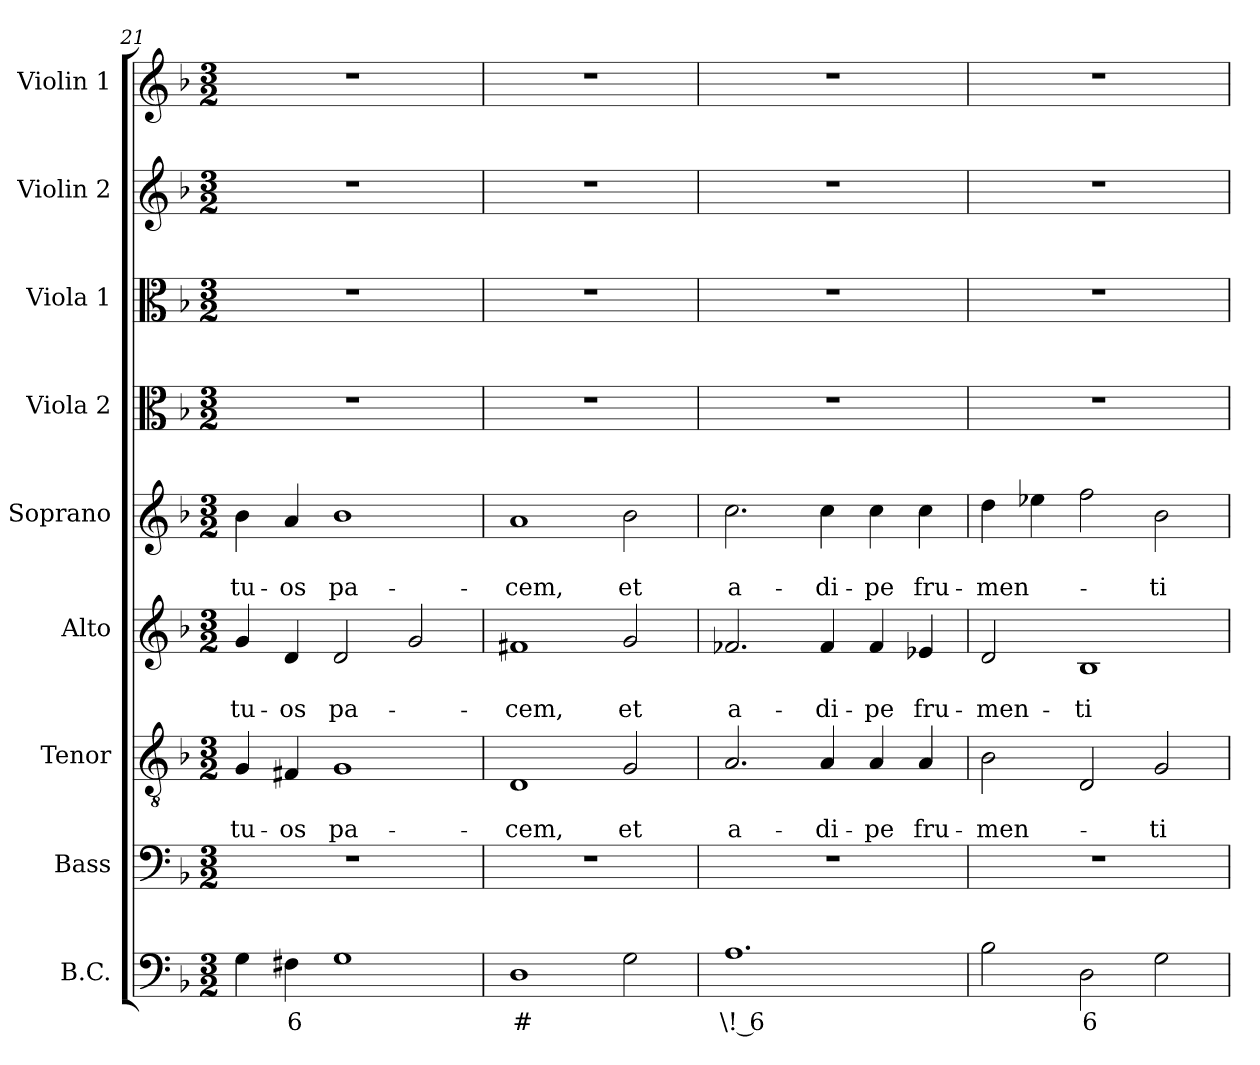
**kern	**text	**kern	**kern	**text	**text	**kern	**text	**text	**kern	**text	**text	**kern	**kern	**kern	**kern
*part9	*part9	*part8	*part7	*part7	*part7	*part6	*part6	*part6	*part5	*part5	*part5	*part4	*part3	*part2	*part1
*staff9	*staff9	*staff8	*staff7	*staff7	*staff7	*staff6	*staff6	*staff6	*staff5	*staff5	*staff5	*staff4	*staff3	*staff2	*staff1
*I"B.C.	*	*I"Bass	*I"Tenor	*	*	*I"Alto	*	*	*I"Soprano	*	*	*I"Viola 2	*I"Viola 1	*I"Violin 2	*I"Violin 1
*I'BC	*	*I'B	*I'T	*	*	*I'A	*	*	*I'S	*	*	*I'Vla. 2	*I'Vla. 1	*I'Vln. 2	*I'Vln. 1
*clefF4	*	*clefF4	*clefGv2	*	*	*clefG2	*	*	*clefG2	*	*	*clefC3	*clefC3	*clefG2	*clefG2
*k[b-]	*	*k[b-]	*k[b-]	*	*	*k[b-]	*	*	*k[b-]	*	*	*k[b-]	*k[b-]	*k[b-]	*k[b-]
*F:	*	*F:	*F:	*	*	*F:	*	*	*F:	*	*	*F:	*F:	*F:	*F:
*M3/2	*	*M3/2	*M3/2	*	*	*M3/2	*	*	*M3/2	*	*	*M3/2	*M3/2	*M3/2	*M3/2
=21	=21	=21	=21	=21	=21	=21	=21	=21	=21	=21	=21	=21	=21	=21	=21
!	!	!	!	!	!LO:LY:b	!	!	!LO:LY:b	!	!	!LO:LY:b	!	!	!	!
4G\	.	1.r	4G/	.	tu-	4g/	.	tu-	4b-\	.	tu-	1.r	1.r	1.r	1.r
!	!LO:LY:b	!	!	!	!LO:LY:b	!	!	!LO:LY:b	!	!	!LO:LY:b	!	!	!	!
4F#X\	6	.	4F#X/	.	-os	4d/	.	-os	4a/	.	-os	.	.	.	.
!	!	!	!	!	!LO:LY:b	!	!	!LO:LY:b	!	!	!LO:LY:b	!	!	!	!
1G	.	.	1G	.	pa-	2d/	.	pa-	1b-	.	pa-	.	.	.	.
.	.	.	.	.	.	2g/	.	.	.	.	.	.	.	.	.
=22	=22	=22	=22	=22	=22	=22	=22	=22	=22	=22	=22	=22	=22	=22	=22
!	!LO:LY:b	!	!	!	!LO:LY:b	!	!	!LO:LY:b	!	!	!LO:LY:b	!	!	!	!
1D	#	1.r	1D	.	-cem,	1f#X	.	-cem,	1a	.	-cem,	1.r	1.r	1.r	1.r
!	!	!	!	!	!LO:LY:b	!	!	!LO:LY:b	!	!	!LO:LY:b	!	!	!	!
2G\	.	.	2G/	.	et	2g/	.	et	2b-\	.	et	.	.	.	.
=23	=23	=23	=23	=23	=23	=23	=23	=23	=23	=23	=23	=23	=23	=23	=23
!	!LO:LY:b	!	!	!	!LO:LY:b	!	!	!LO:LY:b	!	!	!LO:LY:b	!	!	!	!
1.A	\! 6	1.r	2.A/	.	a-	2.f-X/	.	a-	2.cc\	.	a-	1.r	1.r	1.r	1.r
!	!	!	!	!	!LO:LY:b	!	!	!LO:LY:b	!	!	!LO:LY:b	!	!	!	!
.	.	.	4A/	.	-di-	4f-/	.	-di-	4cc\	.	-di-	.	.	.	.
!	!	!	!	!	!LO:LY:b	!	!	!LO:LY:b	!	!	!LO:LY:b	!	!	!	!
.	.	.	4A/	.	-pe	4f-/	.	-pe	4cc\	.	-pe	.	.	.	.
!	!	!	!	!	!LO:LY:b	!	!	!LO:LY:b	!	!	!LO:LY:b	!	!	!	!
.	.	.	4A/	.	fru-	4e-X/	.	fru-	4cc\	.	fru-	.	.	.	.
=24	=24	=24	=24	=24	=24	=24	=24	=24	=24	=24	=24	=24	=24	=24	=24
!	!	!	!	!	!LO:LY:b	!	!	!LO:LY:b	!	!	!LO:LY:b	!	!	!	!
2B-\	.	1.r	2B-\	.	-men-	2d/	.	-men-	4dd\	.	-men-	1.r	1.r	1.r	1.r
.	.	.	.	.	.	.	.	.	4ee-X\	.	.	.	.	.	.
!	!LO:LY:b	!	!	!	!	!	!	!LO:LY:b	!	!	!	!	!	!	!
2D\	6	.	2D/	.	.	1B-	.	-ti	2ff\	.	.	.	.	.	.
!	!	!	!	!	!LO:LY:b	!	!	!	!	!	!LO:LY:b	!	!	!	!
2G\	.	.	2G/	.	-ti	.	.	.	2b-\	.	-ti	.	.	.	.
=	=	=	=	=	=	=	=	=	=	=	=	=	=	=	=
*-	*-	*-	*-	*-	*-	*-	*-	*-	*-	*-	*-	*-	*-	*-	*-
